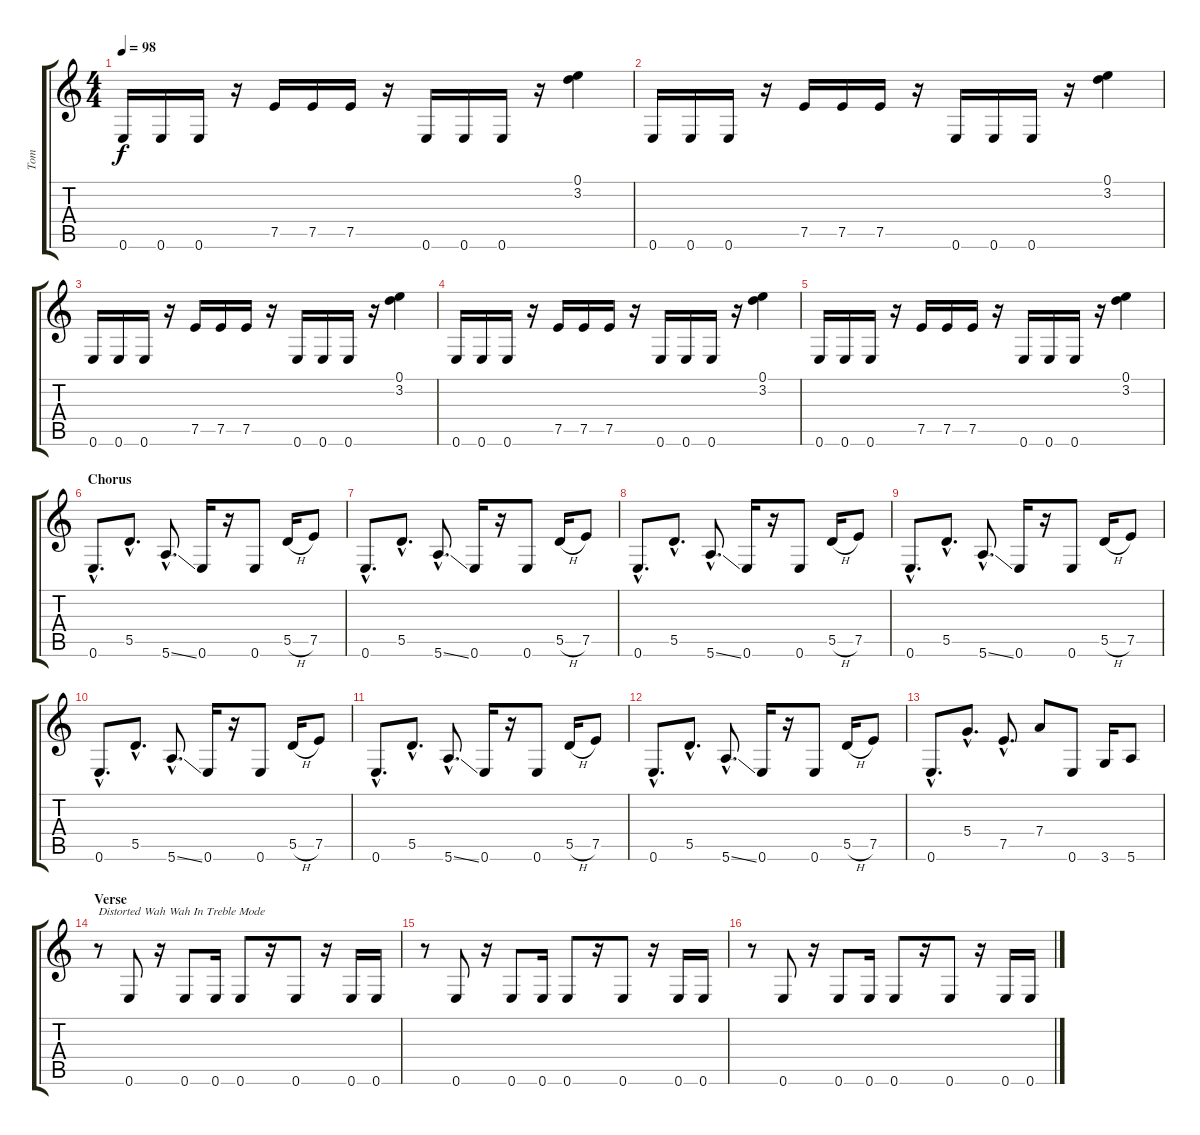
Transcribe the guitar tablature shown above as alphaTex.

\track ("Tom" "Tom") {instrument distortionguitar}
\staff {score tabs}
\tuning (E4 B3 G3 D3 A2 E2) {hide}
\ts (4 4)
\tempo 98
\clef g2
\ks c
0.6.16{dy f} 0.6.16 0.6.16 r.16 7.5.16 7.5.16 7.5.16 r.16 0.6.16 0.6.16 0.6.16 r.16 (0.1 3.2).4 |
0.6.16 0.6.16 0.6.16 r.16 7.5.16 7.5.16 7.5.16 r.16 0.6.16 0.6.16 0.6.16 r.16 (0.1 3.2).4 |
0.6.16 0.6.16 0.6.16 r.16 7.5.16 7.5.16 7.5.16 r.16 0.6.16 0.6.16 0.6.16 r.16 (0.1 3.2).4 |
0.6.16 0.6.16 0.6.16 r.16 7.5.16 7.5.16 7.5.16 r.16 0.6.16 0.6.16 0.6.16 r.16 (0.1 3.2).4 |
0.6.16 0.6.16 0.6.16 r.16 7.5.16 7.5.16 7.5.16 r.16 0.6.16 0.6.16 0.6.16 r.16 (0.1 3.2).4 |
\section ("" "Chorus")
0.6{hac}.8{d} 5.5{hac}.8{d} 5.6{ss hac}.8{d} 0.6.16 r.16 0.6.8 5.5{h}.16 7.5.8 |
0.6{hac}.8{d} 5.5{hac}.8{d} 5.6{ss hac}.8{d} 0.6.16 r.16 0.6.8 5.5{h}.16 7.5.8 |
0.6{hac}.8{d} 5.5{hac}.8{d} 5.6{ss hac}.8{d} 0.6.16 r.16 0.6.8 5.5{h}.16 7.5.8 |
0.6{hac}.8{d} 5.5{hac}.8{d} 5.6{ss hac}.8{d} 0.6.16 r.16 0.6.8 5.5{h}.16 7.5.8 |
0.6{hac}.8{d} 5.5{hac}.8{d} 5.6{ss hac}.8{d} 0.6.16 r.16 0.6.8 5.5{h}.16 7.5.8 |
0.6{hac}.8{d} 5.5{hac}.8{d} 5.6{ss hac}.8{d} 0.6.16 r.16 0.6.8 5.5{h}.16 7.5.8 |
0.6{hac}.8{d} 5.5{hac}.8{d} 5.6{ss hac}.8{d} 0.6.16 r.16 0.6.8 5.5{h}.16 7.5.8 |
0.6{hac}.8{d} 5.4{hac}.8{d} 7.5{hac}.8{d} 7.4.8 0.6.8 3.6.16 5.6.8 |
\section ("" "Verse")
r.8{txt "Distorted Wah Wah In Treble Mode"} 0.6.8 r.16 0.6.8 0.6.16 0.6.8 r.16 0.6.8 r.16 0.6.16 0.6.16 |
r.8 0.6.8 r.16 0.6.8 0.6.16 0.6.8 r.16 0.6.8 r.16 0.6.16 0.6.16 |
r.8 0.6.8 r.16 0.6.8 0.6.16 0.6.8 r.16 0.6.8 r.16 0.6.16 0.6.16
